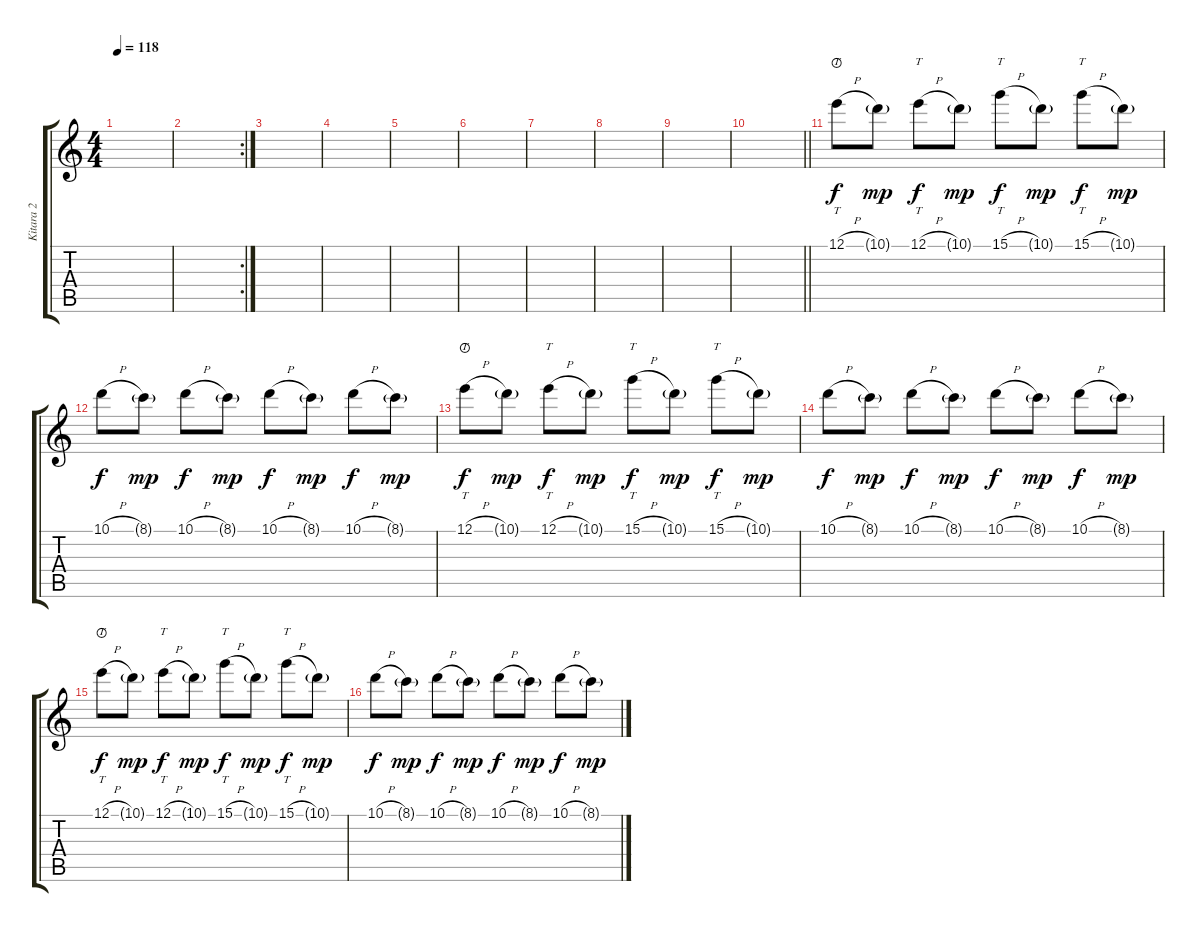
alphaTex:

\track ("Kitara 2" "Kitara 2") {instrument acousticguitarsteel}
\staff {score tabs}
\tuning (E4 B3 G3 D3 A2 E2) {hide}
\ts (4 4)
\tempo 118
\clef g2
\ks c
|
\rc 2
|
|
|
|
|
|
|
|
\barLineRight lightlight
|
12.1{h}.8{tt volume 8 instrument overdrivenguitar waho} 10.1{g}.8{dy mp} 12.1{h}.8{tt dy f} 10.1{g}.8{dy mp} 15.1{h}.8{tt dy f} 10.1{g}.8{dy mp} 15.1{h}.8{tt dy f} 10.1{g}.8{dy mp} |
10.1{h}.8{dy f} 8.1{g}.8{dy mp} 10.1{h}.8{dy f} 8.1{g}.8{dy mp} 10.1{h}.8{dy f} 8.1{g}.8{dy mp} 10.1{h}.8{dy f} 8.1{g}.8{dy mp} |
12.1{h}.8{tt dy f volume 8 instrument overdrivenguitar waho} 10.1{g}.8{dy mp} 12.1{h}.8{tt dy f} 10.1{g}.8{dy mp} 15.1{h}.8{tt dy f} 10.1{g}.8{dy mp} 15.1{h}.8{tt dy f} 10.1{g}.8{dy mp} |
10.1{h}.8{dy f} 8.1{g}.8{dy mp} 10.1{h}.8{dy f} 8.1{g}.8{dy mp} 10.1{h}.8{dy f} 8.1{g}.8{dy mp} 10.1{h}.8{dy f} 8.1{g}.8{dy mp} |
12.1{h}.8{tt dy f volume 8 instrument overdrivenguitar waho} 10.1{g}.8{dy mp} 12.1{h}.8{tt dy f} 10.1{g}.8{dy mp} 15.1{h}.8{tt dy f} 10.1{g}.8{dy mp} 15.1{h}.8{tt dy f} 10.1{g}.8{dy mp} |
10.1{h}.8{dy f} 8.1{g}.8{dy mp} 10.1{h}.8{dy f} 8.1{g}.8{dy mp} 10.1{h}.8{dy f} 8.1{g}.8{dy mp} 10.1{h}.8{dy f} 8.1{g}.8{dy mp}
